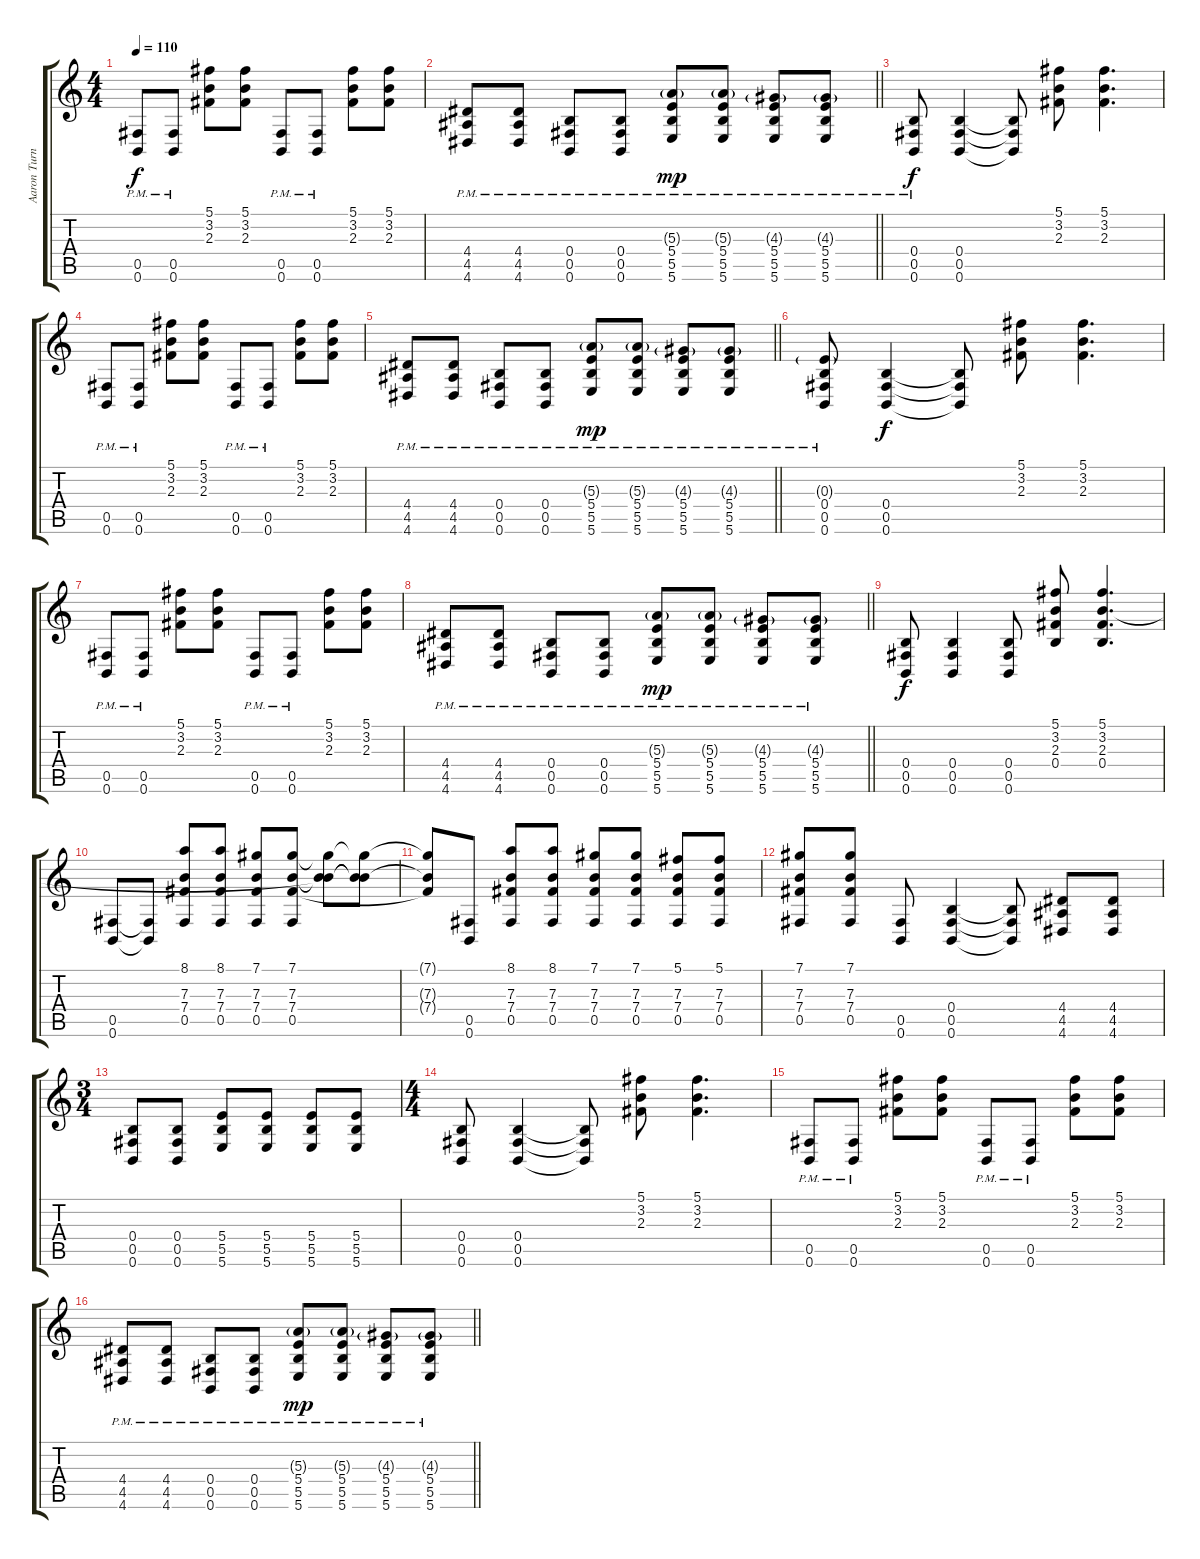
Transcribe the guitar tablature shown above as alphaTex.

\track ("Aaron Turner" "Aaron Turn") {instrument distortionguitar}
\staff {score tabs}
\tuning (Db4 Ab3 E3 B2 Gb2 B1) {hide}
\ts (4 4)
\tempo 110
\clef g2
\ks c
(0.5{pm} 0.6{pm}).8{dy f} (0.5{pm} 0.6{pm}).8 (5.1 3.2 2.3).8 (5.1 3.2 2.3).8 (0.5{pm} 0.6{pm}).8 (0.5{pm} 0.6{pm}).8 (5.1 3.2 2.3).8 (5.1 3.2 2.3).8 |
\barLineRight lightlight
(4.4{pm} 4.5{pm} 4.6{pm}).8 (4.4{pm} 4.5{pm} 4.6{pm}).8 (0.4{pm} 0.5{pm} 0.6{pm}).8 (0.4{pm} 0.5{pm} 0.6{pm}).8 (5.3{g pm} 5.4{pm} 5.5{pm} 5.6{pm}).8{dy mp} (5.3{g pm} 5.4{pm} 5.5{pm} 5.6{pm}).8 (4.3{g pm} 5.4{pm} 5.5{pm} 5.6{pm}).8 (4.3{g pm} 5.4{pm} 5.5{pm} 5.6{pm}).8 |
(0.4{pm} 0.5{pm} 0.6{pm}).8{dy f} (0.4 0.5 0.6).4 (0.4{t} 0.5{t} 0.6{t}).8 (5.1 3.2 2.3).8 (5.1 3.2 2.3).4{d} |
(0.5{pm} 0.6{pm}).8 (0.5{pm} 0.6{pm}).8 (5.1 3.2 2.3).8 (5.1 3.2 2.3).8 (0.5{pm} 0.6{pm}).8 (0.5{pm} 0.6{pm}).8 (5.1 3.2 2.3).8 (5.1 3.2 2.3).8 |
\barLineRight lightlight
(4.4{pm} 4.5{pm} 4.6{pm}).8 (4.4{pm} 4.5{pm} 4.6{pm}).8 (0.4{pm} 0.5{pm} 0.6{pm}).8 (0.4{pm} 0.5{pm} 0.6{pm}).8 (5.3{g pm} 5.4{pm} 5.5{pm} 5.6{pm}).8{dy mp} (5.3{g pm} 5.4{pm} 5.5{pm} 5.6{pm}).8 (4.3{g pm} 5.4{pm} 5.5{pm} 5.6{pm}).8 (4.3{g pm} 5.4{pm} 5.5{pm} 5.6{pm}).8 |
(0.3{g} 0.4{pm} 0.5{pm} 0.6{pm}).8 (0.4 0.5 0.6).4{dy f} (0.4{t} 0.5{t} 0.6{t}).8 (5.1 3.2 2.3).8 (5.1 3.2 2.3).4{d} |
(0.5{pm} 0.6{pm}).8 (0.5{pm} 0.6{pm}).8 (5.1 3.2 2.3).8 (5.1 3.2 2.3).8 (0.5{pm} 0.6{pm}).8 (0.5{pm} 0.6{pm}).8 (5.1 3.2 2.3).8 (5.1 3.2 2.3).8 |
\barLineRight lightlight
(4.4{pm} 4.5{pm} 4.6{pm}).8 (4.4{pm} 4.5{pm} 4.6{pm}).8 (0.4{pm} 0.5{pm} 0.6{pm}).8 (0.4{pm} 0.5{pm} 0.6{pm}).8 (5.3{g pm} 5.4{pm} 5.5{pm} 5.6{pm}).8{dy mp} (5.3{g pm} 5.4{pm} 5.5{pm} 5.6{pm}).8 (4.3{g pm} 5.4{pm} 5.5{pm} 5.6{pm}).8 (4.3{g pm} 5.4{pm} 5.5{pm} 5.6{pm}).8 |
(0.4 0.5 0.6).8{dy f} (0.4 0.5 0.6).4 (0.4 0.5 0.6).8 (5.1 3.2 2.3 0.4).8 (5.1 3.2 2.3 0.4).4{d} |
(0.5 0.6).8 (0.5{t} 0.6{t}).8 (8.1 7.3 7.4 0.5).8 (8.1 7.3 7.4 0.5).8 (7.1 7.3 7.4 0.5).8 (7.1 7.3 7.4 0.5).8 (7.1{t} 3.2{t} 7.3{t}).8 (7.1{t} 3.2{t} 7.3{t}).8 |
(7.1{t} 7.3{t} 7.4{t}).8 (0.5 0.6).8 (8.1 7.3 7.4 0.5).8 (8.1 7.3 7.4 0.5).8 (7.1 7.3 7.4 0.5).8 (7.1 7.3 7.4 0.5).8 (5.1 7.3 7.4 0.5).8 (5.1 7.3 7.4 0.5).8 |
(7.1 7.3 7.4 0.5).8 (7.1 7.3 7.4 0.5).8 (0.5 0.6).8 (0.4 0.5 0.6).4 (0.4{t} 0.5{t} 0.6{t}).8 (4.4 4.5 4.6).8 (4.4 4.5 4.6).8 |
\ts (3 4)
(0.4 0.5 0.6).8 (0.4 0.5 0.6).8 (5.4 5.5 5.6).8 (5.4 5.5 5.6).8 (5.4 5.5 5.6).8 (5.4 5.5 5.6).8 |
\ts (4 4)
(0.4 0.5 0.6).8 (0.4 0.5 0.6).4 (0.4{t} 0.5{t} 0.6{t}).8 (5.1 3.2 2.3).8 (5.1 3.2 2.3).4{d} |
(0.5{pm} 0.6{pm}).8 (0.5{pm} 0.6{pm}).8 (5.1 3.2 2.3).8 (5.1 3.2 2.3).8 (0.5{pm} 0.6{pm}).8 (0.5{pm} 0.6{pm}).8 (5.1 3.2 2.3).8 (5.1 3.2 2.3).8 |
\barLineRight lightlight
(4.4{pm} 4.5{pm} 4.6{pm}).8 (4.4{pm} 4.5{pm} 4.6{pm}).8 (0.4{pm} 0.5{pm} 0.6{pm}).8 (0.4{pm} 0.5{pm} 0.6{pm}).8 (5.3{g pm} 5.4{pm} 5.5{pm} 5.6{pm}).8{dy mp} (5.3{g pm} 5.4{pm} 5.5{pm} 5.6{pm}).8 (4.3{g pm} 5.4{pm} 5.5{pm} 5.6{pm}).8 (4.3{g pm} 5.4{pm} 5.5{pm} 5.6{pm}).8
